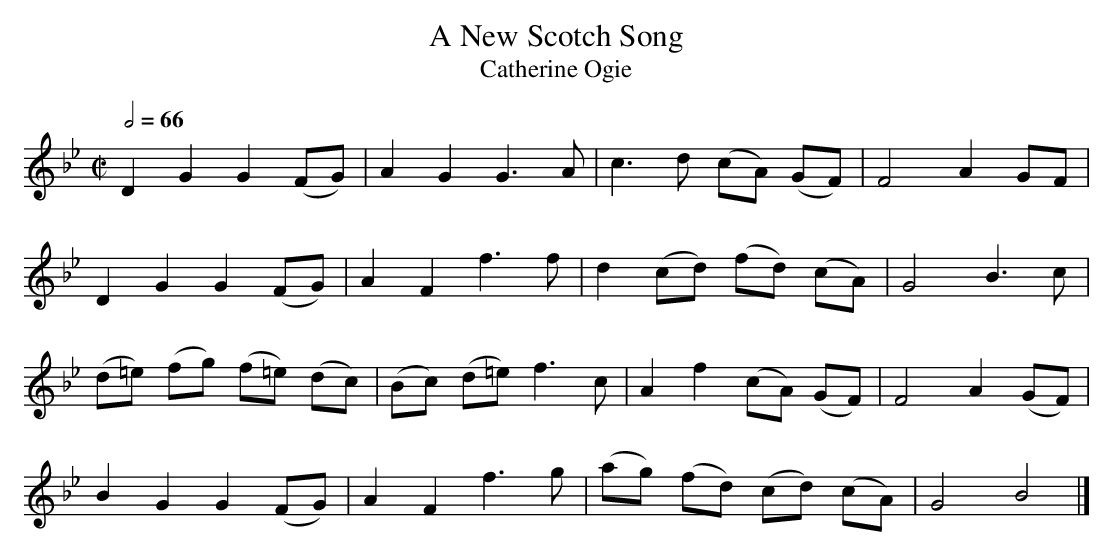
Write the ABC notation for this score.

X:1
T:A New Scotch Song
T:Catherine Ogie
M:C|
L:1/8
Q:1/2=66
K:G Minor
 D2    G2   G2   (FG)| A2   G2   G3A| c3    d  (cA) (GF)|F4 A2 GF |
 D2    G2   G2   (FG)| A2   F2   f3f| d2  (cd) (fd) (cA)|G4 B3  c |
(d=e) (fg) (f=e) (dc)|(Bc) (d=e) f3c| A2   f2  (cA) (GF)|F4 A2(GF)|
 B2    G2   G2   (FG)| A2   F2   f3g|(ag) (fd) (cd) (cA)|G4 B4   |]
